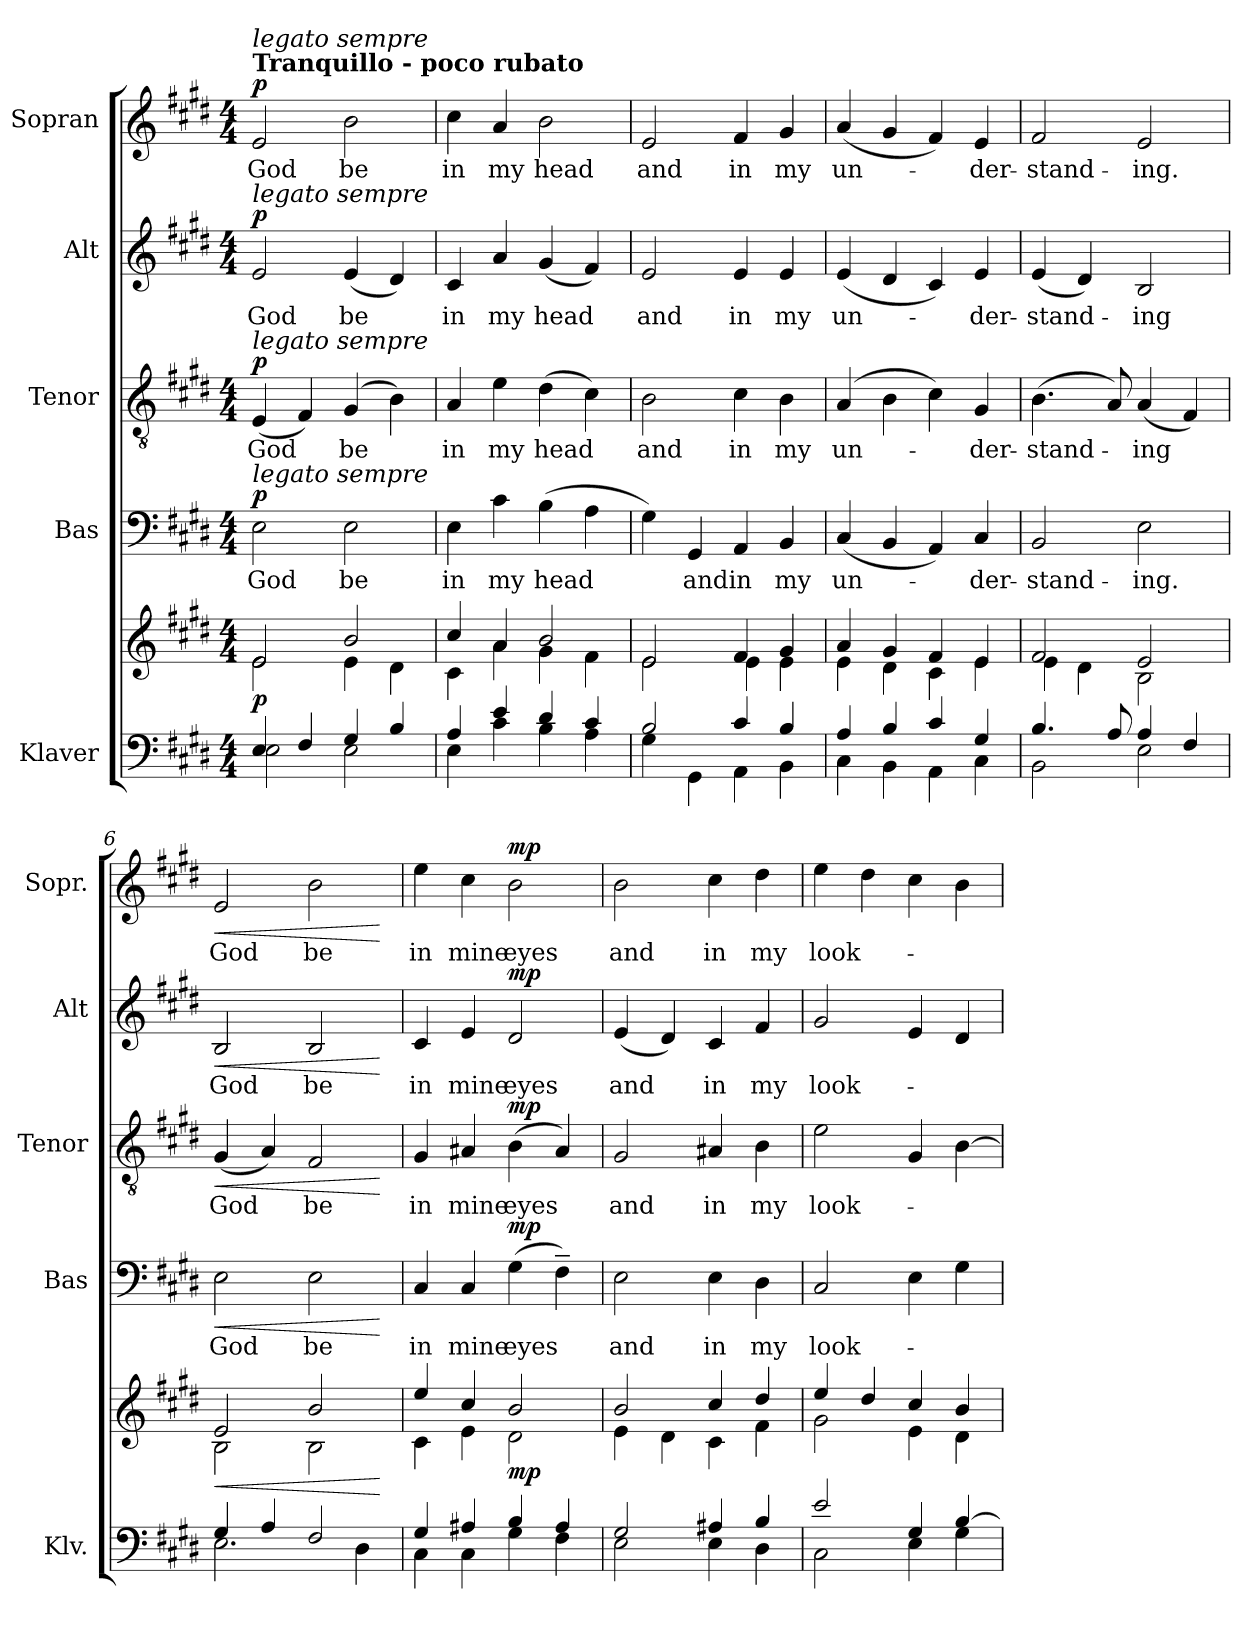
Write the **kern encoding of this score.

**kern	**kern	**dynam	**kern	**text	**dynam	**kern	**text	**dynam	**kern	**text	**dynam	**kern	**text	**dynam
*part5	*part5	*part5	*part4	*part4	*part4	*part3	*part3	*part3	*part2	*part2	*part2	*part1	*part1	*part1
*staff6	*staff5	*staff5/6	*staff4	*staff4	*staff4	*staff3	*staff3	*staff3	*staff2	*staff2	*staff2	*staff1	*staff1	*staff1
*I"Klaver	*	*	*I"Bas	*	*	*I"Tenor	*	*	*I"Alt	*	*	*I"Sopran	*	*
*I'Klv.	*	*	*I'Bas	*	*	*I'Tenor	*	*	*I'Alt	*	*	*I'Sopr.	*	*
*clefF4	*clefG2	*	*clefF4	*	*	*clefGv2	*	*	*clefG2	*	*	*clefG2	*	*
*k[f#c#g#d#]	*k[f#c#g#d#]	*	*k[f#c#g#d#]	*	*	*k[f#c#g#d#]	*	*	*k[f#c#g#d#]	*	*	*k[f#c#g#d#]	*	*
*M4/4	*M4/4	*	*M4/4	*	*	*M4/4	*	*	*M4/4	*	*	*M4/4	*	*
*MM100	*MM100	*	*MM100	*	*	*MM100	*	*	*MM100	*	*	*MM100	*	*
=1	=1	=1	=1	=1	=1	=1	=1	=1	=1	=1	=1	=1	=1	=1
*^	*^	*	*	*	*	*	*	*	*	*	*	*	*	*
!	!	!	!	!	!	!	!	!	!	!	!	!	!	!LO:TX:a:B:t=Tranquillo - poco rubato	!	!
!	!	!	!	!	!	!	!	!	!	!	!	!	!	!LO:TX:a:i:t=legato sempre	!	!
!	!	!	!	!	!	!	!	!	!	!	!LO:TX:a:i:t=legato sempre	!	!	!	!	!
!	!	!	!	!	!	!	!	!LO:TX:a:i:t=legato sempre	!	!	!	!	!	!	!	!
!	!	!	!	!	!LO:TX:a:i:t=legato sempre	!	!	!	!	!	!	!	!	!	!	!
!	!	!	!	!LO:DY:a=2	!	!LO:LY:b	!LO:DY:a	!	!LO:LY:b	!LO:DY:a	!	!LO:LY:b	!LO:DY:a	!	!LO:LY:b	!LO:DY:a
4E/	2E\	2e/	2e\	p	2E\	God	p	(4E/	God	p	2e/	God	p	2e/	God	p
4F#/	.	.	.	.	.	.	.	4F#/)	.	.	.	.	.	.	.	.
!	!	!	!	!	!	!LO:LY:b	!	!	!LO:LY:b	!	!	!LO:LY:b	!	!	!LO:LY:b	!
4G#/	2E\	2b/	4e\	.	2E\	be	.	(>4G#/	be	.	(4e/	be	.	2b\	be	.
4B/	.	.	4d#\	.	.	.	.	4B\)	.	.	4d#/)	.	.	.	.	.
=2	=2	=2	=2	=2	=2	=2	=2	=2	=2	=2	=2	=2	=2	=2	=2	=2
!	!	!	!	!	!	!LO:LY:b	!	!	!LO:LY:b	!	!	!LO:LY:b	!	!	!LO:LY:b	!
4A/	4E\	4cc#/	4c#\	.	4E\	in	.	4A/	in	.	4c#/	in	.	4cc#\	in	.
!	!	!	!	!	!	!LO:LY:b	!	!	!LO:LY:b	!	!	!LO:LY:b	!	!	!LO:LY:b	!
4e/	4c#\	4a/	4a\	.	4c#\	my	.	4e\	my	.	4a/	my	.	4a/	my	.
!	!	!	!	!	!	!LO:LY:b	!	!	!LO:LY:b	!	!	!LO:LY:b	!	!	!LO:LY:b	!
4d#/	4B\	2b/	4g#\	.	(>4B\	head	.	(>4d#\	head	.	(4g#/	head	.	2b\	head	.
4c#/	4A\	.	4f#\	.	4A\	.	.	4c#\)	.	.	4f#/)	.	.	.	.	.
=3	=3	=3	=3	=3	=3	=3	=3	=3	=3	=3	=3	=3	=3	=3	=3	=3
!	!	!	!	!	!	!	!	!	!LO:LY:b	!	!	!LO:LY:b	!	!	!LO:LY:b	!
2B/	4G#\	2e/	2e\	.	4G#\)	.	.	2B\	and	.	2e/	and	.	2e/	and	.
!	!	!	!	!	!	!LO:LY:b	!	!	!	!	!	!	!	!	!	!
.	4GG#\	.	.	.	4GG#/	and	.	.	.	.	.	.	.	.	.	.
!	!	!	!	!	!	!LO:LY:b	!	!	!LO:LY:b	!	!	!LO:LY:b	!	!	!LO:LY:b	!
4c#/	4AA\	4f#/	4e\	.	4AA/	in	.	4c#\	in	.	4e/	in	.	4f#/	in	.
!	!	!	!	!	!	!LO:LY:b	!	!	!LO:LY:b	!	!	!LO:LY:b	!	!	!LO:LY:b	!
4B/	4BB\	4g#/	4e\	.	4BB/	my	.	4B\	my	.	4e/	my	.	4g#/	my	.
=4	=4	=4	=4	=4	=4	=4	=4	=4	=4	=4	=4	=4	=4	=4	=4	=4
!	!	!	!	!	!	!LO:LY:b	!	!	!LO:LY:b	!	!	!LO:LY:b	!	!	!LO:LY:b	!
4A/	4C#\	4a/	4e\	.	(4C#/	un-	.	(4A/	un-	.	(4e/	un-	.	(4a/	un-	.
4B/	4BB\	4g#/	4d#\	.	4BB/	.	.	4B\	.	.	4d#/	.	.	4g#/	.	.
4c#/	4AA\	4f#/	4c#\	.	4AA/)	.	.	4c#\)	.	.	4c#/)	.	.	4f#/)	.	.
!	!	!	!	!	!	!LO:LY:b	!	!	!LO:LY:b	!	!	!LO:LY:b	!	!	!LO:LY:b	!
4G#/	4C#\	4e/	4e\	.	4C#/	-der-	.	4G#/	-der-	.	4e/	-der-	.	4e/	-der-	.
=5	=5	=5	=5	=5	=5	=5	=5	=5	=5	=5	=5	=5	=5	=5	=5	=5
!	!	!	!	!	!	!LO:LY:b	!	!	!LO:LY:b	!	!	!LO:LY:b	!	!	!LO:LY:b	!
4.B/	2BB\	2f#/	4e\	.	2BB/	-stand-	.	(>4.B\	-stand-	.	(4e/	-stand-	.	2f#/	-stand-	.
.	.	.	4d#\	.	.	.	.	.	.	.	4d#/)	.	.	.	.	.
8A/	.	.	.	.	.	.	.	8A/)	.	.	.	.	.	.	.	.
!	!	!	!	!	!	!LO:LY:b	!	!	!LO:LY:b	!	!	!LO:LY:b	!	!	!LO:LY:b	!
4A/	2E\	2e/	2B\	.	2E\	ing.	.	(4A/	ing	.	2B/	ing	.	2e/	ing.	.
4F#/	.	.	.	.	.	.	.	4F#/)	.	.	.	.	.	.	.	.
!!LO:LB:g=z
=6	=6	=6	=6	=6	=6	=6	=6	=6	=6	=6	=6	=6	=6	=6	=6	=6
!	!	!	!	!LO:HP:b	!	!LO:LY:b	!LO:HP:b	!	!LO:LY:b	!LO:HP:b	!	!LO:LY:b	!LO:HP:b	!	!LO:LY:b	!LO:HP:b
4G#/	2.E\	2e/	2B\	<	2E\	God	<	(4G#/	God	<	2B/	God	<	2e/	God	<
4A/	.	.	.	.	.	.	.	4A/)	.	.	.	.	.	.	.	.
!	!	!	!	!	!	!LO:LY:b	!	!	!LO:LY:b	!	!	!LO:LY:b	!	!	!LO:LY:b	!
2F#/	.	2b/	2B\	.	2E\	be	.	2F#/	be	.	2B/	be	.	2b\	be	.
.	4D#\	.	.	.	.	.	.	.	.	.	.	.	.	.	.	.
*v	*v	*	*	*	*	*	*	*	*	*	*	*	*	*	*	*
*	*v	*v	*	*	*	*	*	*	*	*	*	*	*	*	*
.	.	[	.	.	[	.	.	[	.	.	[	.	.	[
=7	=7	=7	=7	=7	=7	=7	=7	=7	=7	=7	=7	=7	=7	=7
*^	*^	*	*	*	*	*	*	*	*	*	*	*	*	*
!	!	!	!	!	!	!LO:LY:b	!	!	!LO:LY:b	!	!	!LO:LY:b	!	!	!LO:LY:b	!
4G#/	4C#\	4ee/	4c#\	.	4C#/	in	.	4G#/	in	.	4c#/	in	.	4ee\	in	.
!	!	!	!	!	!	!LO:LY:b	!	!	!LO:LY:b	!	!	!LO:LY:b	!	!	!LO:LY:b	!
4A#X/	4C#\	4cc#/	4e\	.	4C#/	mine	.	4A#X/	mine	.	4e/	mine	.	4cc#\	mine	.
!	!	!	!	!LO:DY:b	!	!LO:LY:b	!LO:DY:a	!	!LO:LY:b	!LO:DY:a	!	!LO:LY:b	!LO:DY:a	!	!LO:LY:b	!LO:DY:a
4B/	4G#\	2b/	2d#\	mp	(>4G#\	eyes	mp	(>4B\	eyes	mp	2d#/	eyes	mp	2b\	eyes	mp
4A#/	4F#\	.	.	.	4F#~\)	.	.	4A#/)	.	.	.	.	.	.	.	.
=8	=8	=8	=8	=8	=8	=8	=8	=8	=8	=8	=8	=8	=8	=8	=8	=8
!	!	!	!	!	!	!LO:LY:b	!	!	!LO:LY:b	!	!	!LO:LY:b	!	!	!LO:LY:b	!
2G#/	2E\	2b/	4e\	.	2E\	and	.	2G#/	and	.	(4e/	and	.	2b\	and	.
.	.	.	4d#\	.	.	.	.	.	.	.	4d#/)	.	.	.	.	.
!	!	!	!	!	!	!LO:LY:b	!	!	!LO:LY:b	!	!	!LO:LY:b	!	!	!LO:LY:b	!
4A#X/	4E\	4cc#/	4c#\	.	4E\	in	.	4A#X/	in	.	4c#/	in	.	4cc#\	in	.
!	!	!	!	!	!	!LO:LY:b	!	!	!LO:LY:b	!	!	!LO:LY:b	!	!	!LO:LY:b	!
4B/	4D#\	4dd#/	4f#\	.	4D#\	my	.	4B\	my	.	4f#/	my	.	4dd#\	my	.
=9	=9	=9	=9	=9	=9	=9	=9	=9	=9	=9	=9	=9	=9	=9	=9	=9
!	!	!	!	!	!	!LO:LY:b	!	!	!LO:LY:b	!	!	!LO:LY:b	!	!	!LO:LY:b	!
2e/	2C#\	4ee/	2g#\	.	2C#/	look-	.	2e\	look-	.	2g#/	look-	.	4ee\	look-	.
.	.	4dd#/	.	.	.	.	.	.	.	.	.	.	.	4dd#\	.	.
4G#/	4E\	4cc#/	4e\	.	4E\	.	.	4G#/	.	.	4e/	.	.	4cc#\	.	.
[4B/	4G#\	4b/	4d#\	.	4G#\	.	.	[4B\	.	.	4d#/	.	.	4b\	.	.
*v	*v	*	*	*	*	*	*	*	*	*	*	*	*	*	*	*
*	*v	*v	*	*	*	*	*	*	*	*	*	*	*	*	*
=	=	=	=	=	=	=	=	=	=	=	=	=	=	=
*-	*-	*-	*-	*-	*-	*-	*-	*-	*-	*-	*-	*-	*-	*-
